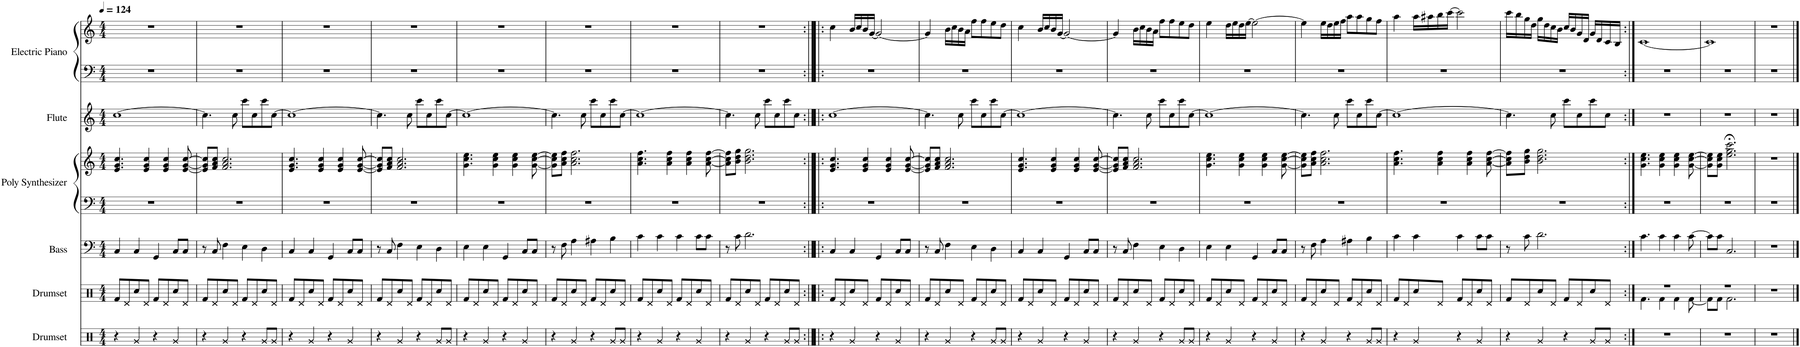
**kern	**kern	**kern	**kern	**kern	**kern	**kern	**kern
*part6	*part5	*part4	*part3	*part3	*part2	*part1	*part1
*staff8	*staff7	*staff6	*staff5	*staff4	*staff3	*staff2	*staff1
*I"Drumset	*I"Drumset	*I"Bass	*I"Poly Synthesizer	*	*I"Flute	*I"Electric Piano	*
*I'Drs.	*I'Drs.	*I'B.	*I'Synth.	*	*I'Fl.	*I'El. Pno.	*
*clefX	*clefX	*clefF4	*clefF4	*clefG2	*clefG2	*clefF4	*clefG2
*k[]	*k[]	*k[]	*k[]	*k[]	*k[]	*k[]	*k[]
*M4/4	*M4/4	*M4/4	*M4/4	*M4/4	*M4/4	*M4/4	*M4/4
*MM124	*MM124	*MM124	*MM124	*MM124	*MM124	*MM124	*MM124
=1	=1	=1	=1	=1	=1	=1	=1
4r	8Rf/L	4C/	1r	4.e/ 4.g/ 4.cc/	[1cc	1r	1r
.	8Rd/	.	.	.	.	.	.
4Rg/	8Rcc/	4C/	.	.	.	.	.
.	8Rd/J	.	.	4e/ 4g/ 4cc/	.	.	.
4r	8Rf/L	4GG/	.	.	.	.	.
.	8Rd/	.	.	4e/ 4g/ 4cc/	.	.	.
4Rg/	8Rcc/	8C/L	.	.	.	.	.
.	8Rd/J	8C/J	.	[8e/ [8g/ [8cc/	.	.	.
=2	=2	=2	=2	=2	=2	=2	=2
4r	8Rf/L	8r	1r	8e/] 8g/] 8cc/]L	4.cc\]	1r	1r
.	8Rd/	8C/	.	8f/ 8a/ 8cc/J	.	.	.
4Rg/	8Rcc/	4F\	.	2.f/ 2.a/ 2.cc/	.	.	.
.	8Rd/J	.	.	.	8cc\	.	.
4r	8Rf/L	4E\	.	.	8ccc\L	.	.
.	8Rd/	.	.	.	8cc\	.	.
8Rg/L	8Rcc/	4D\	.	.	8ccc\	.	.
8Rg/J	8Rd/J	.	.	.	[8cc\J	.	.
=3	=3	=3	=3	=3	=3	=3	=3
4r	8Rf/L	4C/	1r	4.e/ 4.g/ 4.cc/	1cc_	1r	1r
.	8Rd/	.	.	.	.	.	.
4Rg/	8Rcc/	4C/	.	.	.	.	.
.	8Rd/J	.	.	4e/ 4g/ 4cc/	.	.	.
4r	8Rf/L	4GG/	.	.	.	.	.
.	8Rd/	.	.	4e/ 4g/ 4cc/	.	.	.
4Rg/	8Rcc/	8C/L	.	.	.	.	.
.	8Rd/J	8C/J	.	[8e/ [8g/ [8cc/	.	.	.
=4	=4	=4	=4	=4	=4	=4	=4
4r	8Rf/L	8r	1r	8e/] 8g/] 8cc/]L	4.cc\]	1r	1r
.	8Rd/	8C/	.	8f/ 8a/ 8cc/J	.	.	.
4Rg/	8Rcc/	4F\	.	2.f/ 2.a/ 2.cc/	.	.	.
.	8Rd/J	.	.	.	8cc\	.	.
4r	8Rf/L	4E\	.	.	8ccc\L	.	.
.	8Rd/	.	.	.	8cc\	.	.
8Rg/L	8Rcc/	4D\	.	.	8ccc\	.	.
8Rg/J	8Rd/J	.	.	.	[8cc\J	.	.
=5	=5	=5	=5	=5	=5	=5	=5
4r	8Rf/L	4E\	1r	4.g\ 4.cc\ 4.ee\	1cc_	1r	1r
.	8Rd/	.	.	.	.	.	.
4Rg/	8Rcc/	4E\	.	.	.	.	.
.	8Rd/J	.	.	4g\ 4cc\ 4ee\	.	.	.
4r	8Rf/L	4GG/	.	.	.	.	.
.	8Rd/	.	.	4g\ 4cc\ 4ee\	.	.	.
4Rg/	8Rcc/	8C/L	.	.	.	.	.
.	8Rd/J	8C/J	.	[8g\ [8cc\ [8ee\	.	.	.
=6	=6	=6	=6	=6	=6	=6	=6
4r	8Rf/L	8r	1r	8g\] 8cc\] 8ee\]L	4.cc\]	1r	1r
.	8Rd/	8F\	.	8a\ 8cc\ 8ff\J	.	.	.
4Rg/	8Rcc/	4A\	.	2.a\ 2.cc\ 2.ff\	.	.	.
.	8Rd/J	.	.	.	8cc\	.	.
4r	8Rf/L	4A#X\	.	.	8ccc\L	.	.
.	8Rd/	.	.	.	8cc\	.	.
8Rg/L	8Rcc/	4B\	.	.	8ccc\	.	.
8Rg/J	8Rd/J	.	.	.	[8cc\J	.	.
=7	=7	=7	=7	=7	=7	=7	=7
4r	8Rf/L	4c\	1r	4.a\ 4.cc\ 4.ff\	1cc_	1r	1r
.	8Rd/	.	.	.	.	.	.
4Rg/	8Rcc/	4c\	.	.	.	.	.
.	8Rd/J	.	.	4a\ 4cc\ 4ff\	.	.	.
4r	8Rf/L	4c\	.	.	.	.	.
.	8Rd/	.	.	4a\ 4cc\ 4ff\	.	.	.
4Rg/	8Rcc/	8c\L	.	.	.	.	.
.	8Rd/J	8c\J	.	[8a\ [8cc\ [8ff\	.	.	.
=8	=8	=8	=8	=8	=8	=8	=8
4r	8Rf/L	8r	1r	8a\] 8cc\] 8ff\]L	4.cc\]	1r	1r
.	8Rd/	8c\	.	8b\ 8dd\ 8gg\J	.	.	.
4Rg/	8Rcc/	2.d\	.	2.b\ 2.dd\ 2.gg\	.	.	.
.	8Rd/J	.	.	.	8cc\	.	.
4r	8Rf/L	.	.	.	8ccc\L	.	.
.	8Rd/	.	.	.	8cc\	.	.
8Rg/L	8Rcc/	.	.	.	8ccc\	.	.
8Rg/J	8Rd/J	.	.	.	8cc\J	.	.
=9:|!|:	=9:|!|:	=9:|!|:	=9:|!|:	=9:|!|:	=9:|!|:	=9:|!|:	=9:|!|:
4r	8Rf/L	4C/	1r	4.e/ 4.g/ 4.cc/	[1cc	1r	4cc\
.	8Rd/	.	.	.	.	.	.
4Rg/	8Rcc/	4C/	.	.	.	.	16b/LL
.	.	.	.	.	.	.	16cc/
.	8Rd/J	.	.	4e/ 4g/ 4cc/	.	.	16b/
.	.	.	.	.	.	.	[16g/JJ
4r	8Rf/L	4GG/	.	.	.	.	2g/_
.	8Rd/	.	.	4e/ 4g/ 4cc/	.	.	.
4Rg/	8Rcc/	8C/L	.	.	.	.	.
.	8Rd/J	8C/J	.	[8e/ [8g/ [8cc/	.	.	.
=10	=10	=10	=10	=10	=10	=10	=10
4r	8Rf/L	8r	1r	8e/] 8g/] 8cc/]L	4.cc\]	1r	4g/]
.	8Rd/	8C/	.	8f/ 8a/ 8cc/J	.	.	.
4Rg/	8Rcc/	4F\	.	2.f/ 2.a/ 2.cc/	.	.	16b\LL
.	.	.	.	.	.	.	16cc\
.	8Rd/J	.	.	.	8cc\	.	16b\
.	.	.	.	.	.	.	16a\JJ
4r	8Rf/L	4E\	.	.	8ccc\L	.	8ff\L
.	8Rd/	.	.	.	8cc\	.	8ff\
8Rg/L	8Rcc/	4D\	.	.	8ccc\	.	8ee\
8Rg/J	8Rd/J	.	.	.	[8cc\J	.	8dd\J
=11	=11	=11	=11	=11	=11	=11	=11
4r	8Rf/L	4C/	1r	4.e/ 4.g/ 4.cc/	1cc_	1r	4cc\
.	8Rd/	.	.	.	.	.	.
4Rg/	8Rcc/	4C/	.	.	.	.	16b/LL
.	.	.	.	.	.	.	16cc/
.	8Rd/J	.	.	4e/ 4g/ 4cc/	.	.	16b/
.	.	.	.	.	.	.	[16g/JJ
4r	8Rf/L	4GG/	.	.	.	.	2g/_
.	8Rd/	.	.	4e/ 4g/ 4cc/	.	.	.
4Rg/	8Rcc/	8C/L	.	.	.	.	.
.	8Rd/J	8C/J	.	[8e/ [8g/ [8cc/	.	.	.
=12	=12	=12	=12	=12	=12	=12	=12
4r	8Rf/L	8r	1r	8e/] 8g/] 8cc/]L	4.cc\]	1r	4g/]
.	8Rd/	8C/	.	8f/ 8a/ 8cc/J	.	.	.
4Rg/	8Rcc/	4F\	.	2.f/ 2.a/ 2.cc/	.	.	16b\LL
.	.	.	.	.	.	.	16cc\
.	8Rd/J	.	.	.	8cc\	.	16b\
.	.	.	.	.	.	.	16a\JJ
4r	8Rf/L	4E\	.	.	8ccc\L	.	8ff\L
.	8Rd/	.	.	.	8cc\	.	8ff\
8Rg/L	8Rcc/	4D\	.	.	8ccc\	.	8ee\
8Rg/J	8Rd/J	.	.	.	[8cc\J	.	8dd\J
=13	=13	=13	=13	=13	=13	=13	=13
4r	8Rf/L	4E\	1r	4.g\ 4.cc\ 4.ee\	1cc_	1r	4ee\
.	8Rd/	.	.	.	.	.	.
4Rg/	8Rcc/	4E\	.	.	.	.	16dd\LL
.	.	.	.	.	.	.	16ee\
.	8Rd/J	.	.	4g\ 4cc\ 4ee\	.	.	16dd\
.	.	.	.	.	.	.	[16ee\JJ
4r	8Rf/L	4GG/	.	.	.	.	2ee\_
.	8Rd/	.	.	4g\ 4cc\ 4ee\	.	.	.
4Rg/	8Rcc/	8C/L	.	.	.	.	.
.	8Rd/J	8C/J	.	[8g\ [8cc\ [8ee\	.	.	.
=14	=14	=14	=14	=14	=14	=14	=14
4r	8Rf/L	8r	1r	8g\] 8cc\] 8ee\]L	4.cc\]	1r	4ee\]
.	8Rd/	8F\	.	8a\ 8cc\ 8ff\J	.	.	.
4Rg/	8Rcc/	4A\	.	2.a\ 2.cc\ 2.ff\	.	.	16ee\LL
.	.	.	.	.	.	.	16dd\
.	8Rd/J	.	.	.	8cc\	.	16ee\
.	.	.	.	.	.	.	16ff\JJ
4r	8Rf/L	4A#X\	.	.	8ccc\L	.	8aa\L
.	8Rd/	.	.	.	8cc\	.	8aa\
8Rg/L	8Rcc/	4B\	.	.	8ccc\	.	8gg\
8Rg/J	8Rd/J	.	.	.	[8cc\J	.	8ff\J
=15	=15	=15	=15	=15	=15	=15	=15
4r	8Rf/L	4c\	1r	4.a\ 4.cc\ 4.ff\	1cc_	1r	4aa\
.	8Rd/	.	.	.	.	.	.
4Rg/	8Rcc/	4c\	.	.	.	.	16aa\LL
.	.	.	.	.	.	.	16aa#X\
.	8Rd/J	.	.	4a\ 4cc\ 4ff\	.	.	16bb\
.	.	.	.	.	.	.	[16ccc\JJ
4r	8Rf/L	4c\	.	.	.	.	2ccc\]
.	8Rd/	.	.	4a\ 4cc\ 4ff\	.	.	.
4Rg/	8Rcc/	8c\L	.	.	.	.	.
.	8Rd/J	8c\J	.	[8a\ [8cc\ [8ff\	.	.	.
=16	=16	=16	=16	=16	=16	=16	=16
4r	8Rf/L	8r	1r	8a\] 8cc\] 8ff\]L	4.cc\]	1r	16ccc\LL
.	.	.	.	.	.	.	16bb\
.	8Rd/	8c\	.	8b\ 8dd\ 8gg\J	.	.	16gg\
.	.	.	.	.	.	.	16dd\JJ
4Rg/	8Rcc/	2.d\	.	2.b\ 2.dd\ 2.gg\	.	.	16gg\LL
.	.	.	.	.	.	.	16dd\
.	8Rd/J	.	.	.	8cc\	.	16cc\
.	.	.	.	.	.	.	16b\JJ
4r	8Rf/L	.	.	.	8ccc\L	.	16cc/LL
.	.	.	.	.	.	.	16b/
.	8Rd/	.	.	.	8cc\	.	16g/
.	.	.	.	.	.	.	16d/JJ
8Rg/L	8Rcc/	.	.	.	8ccc\	.	16g/LL
.	.	.	.	.	.	.	16d/
8Rg/J	8Rd/J	.	.	.	8cc\J	.	16c/
.	.	.	.	.	.	.	16B/JJ
=17:|!	=17:|!	=17:|!	=17:|!	=17:|!	=17:|!	=17:|!	=17:|!
*	*^	*	*	*	*	*	*
1r	1r	4.Rf\	4.c\	1r	4.g\ 4.cc\ 4.ee\	1r	1r	[1c
.	.	4Rf\	4c\	.	4g\ 4cc\ 4ee\	.	.	.
.	.	4Rf\	4c\	.	4g\ 4cc\ 4ee\	.	.	.
.	.	[8Rf\	[8c\	.	[8g\ [8cc\ [8ee\	.	.	.
=18	=18	=18	=18	=18	=18	=18	=18	=18
1r	1r	8Rf\L]	8c\L]	1r	8g\] 8cc\] 8ee\]L	1r	1r	1c]
.	.	8Rf\J	8c\J	.	8g\ 8cc\ 8ee\J	.	.	.
.	.	2.Rf\	2.C/	.	2.ee\;< 2.gg\;< 2.ccc\;<	.	.	.
*	*v	*v	*	*	*	*	*	*
=19	=19	=19	=19	=19	=19	=19	=19
1r	1r	1r	1r	1r	1r	1r	1r
==	==	==	==	==	==	==	==
*-	*-	*-	*-	*-	*-	*-	*-
